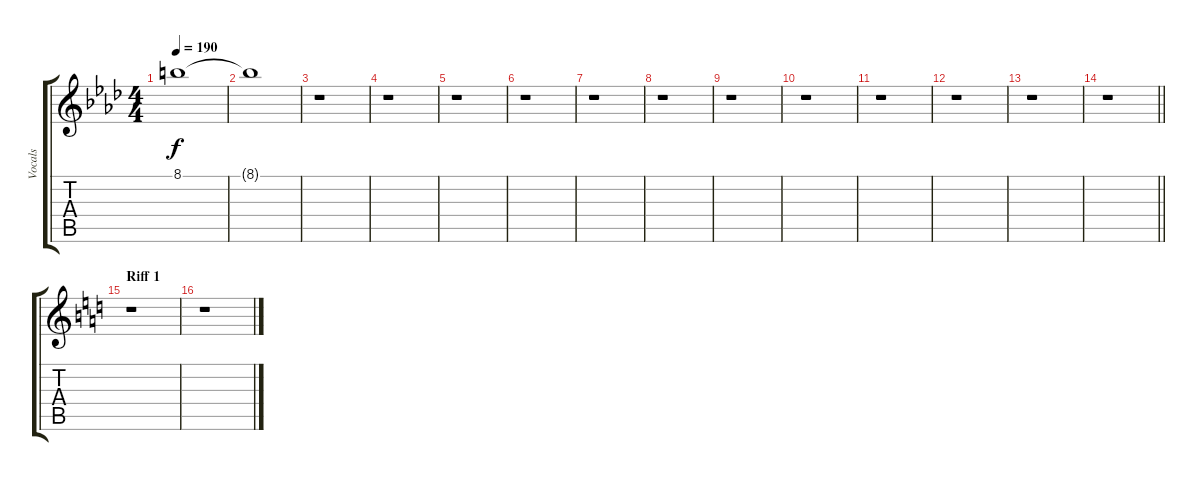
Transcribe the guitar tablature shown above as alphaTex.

\track ("Vocals" "Vocals") {instrument overdrivenguitar}
\staff {score tabs}
\tuning (Eb4 Bb3 Gb3 Db3 Ab2 Eb2) {hide}
\ts (4 4)
\tempo 190
\clef g2
\ks fminor
8.1{t}.1{dy f} |
8.1{t}.1 |
r.1 |
r.1 |
r.1 |
r.1 |
r.1 |
r.1 |
r.1 |
r.1 |
r.1 |
r.1 |
r.1 |
\barLineRight lightlight
r.1 |
\section ("" "Riff 1")
\ks aminor
r.1 |
r.1
